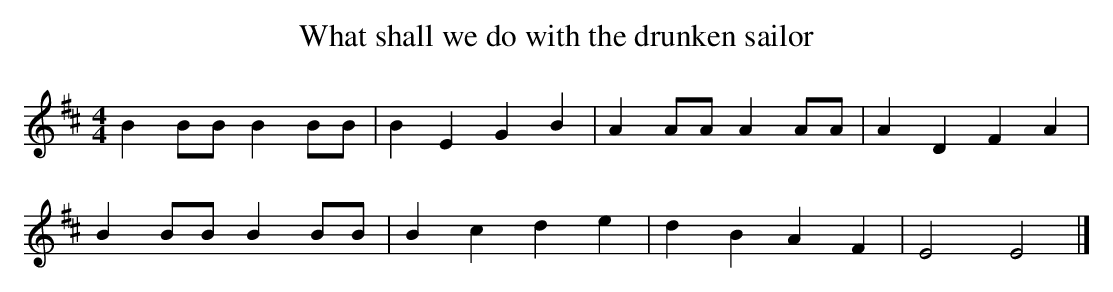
X:1
T:What shall we do with the drunken sailor
M:4/4
L:1/8
K:EDor
B2BB B2BB|B2E2 G2B2|A2AA A2AA|A2D2 F2A2|
B2BB B2BB|B2c2 d2e2|d2B2 A2F2|E4   E4 |]
